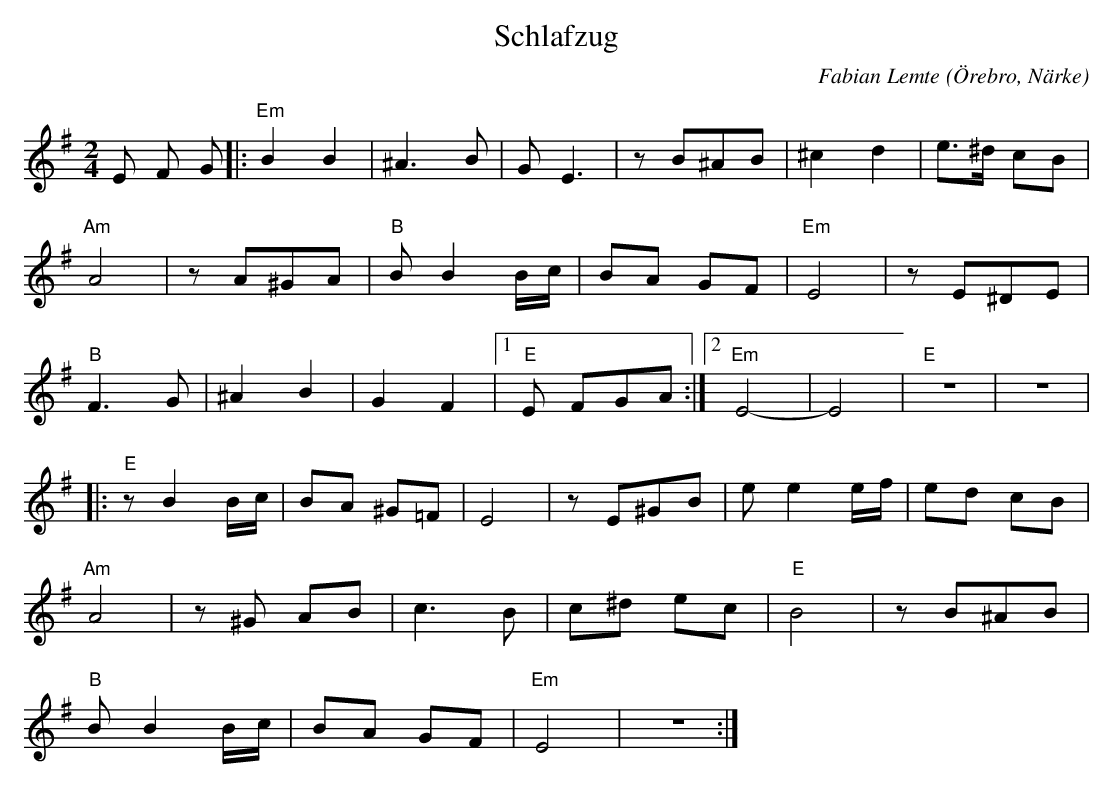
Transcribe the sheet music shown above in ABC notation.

X:1
T:Schlafzug
O:Örebro, Närke
C:Fabian Lemte
Q: Klezmer
M:2/4
L:1/8
K:Em,E
E F G |:"Em" B2 B2 | ^A3B | GE3 | zB^AB | ^c2 d2 | e>^d cB |
"Am" A4 | zA^GA |"B" B B2 B/2c/2 | BA GF |"Em" E4 | zE^DE |
"B" F3G | ^A2 B2 | G2 F2 |1"E" E FGA :|2"Em" E4- | E4 |"E" z4 | z4 |
|:"E" zB2 B/2c/2 | BA ^G=F | E4 | zE^GB | e e2 e/2f/2| ed cB |
"Am" A4 | z^G AB | c3B | c^d ec |"E" B4 | zB^AB |
"B" B B2 B/2c/2 | BA GF |"Em" E4 | z4 :|
